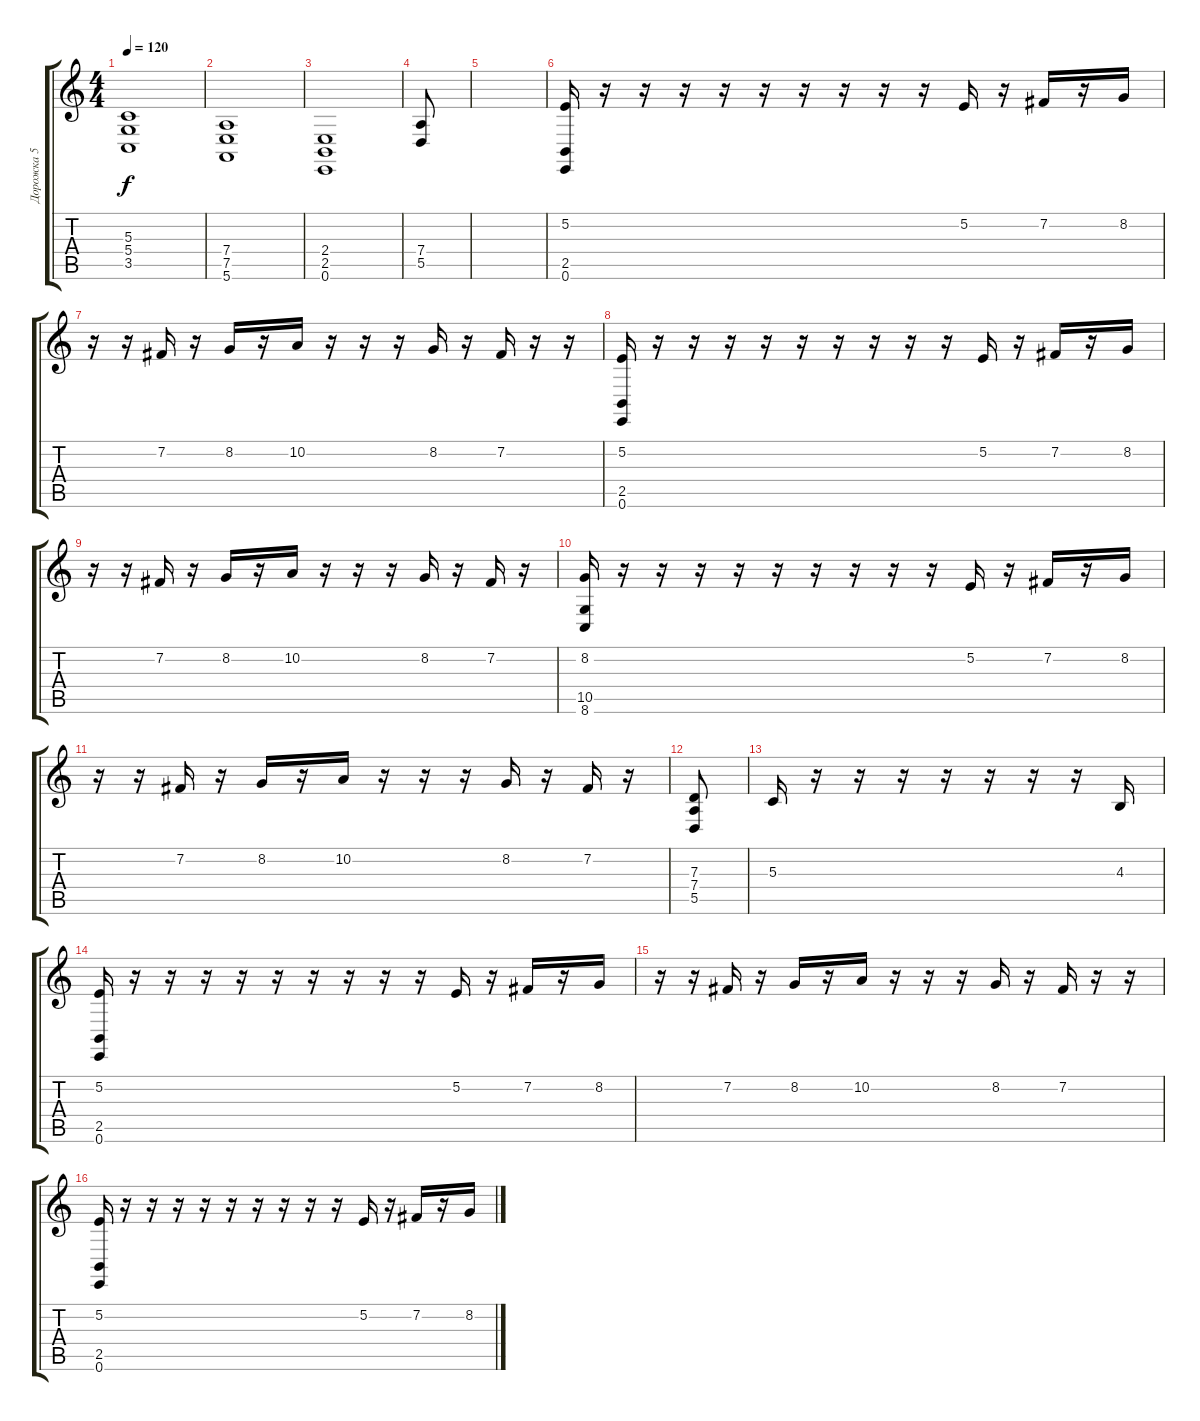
\track ("Дорожка 5" "Дорожка 5") {instrument churchorgan}
\staff {score tabs}
\tuning (E4 B3 G3 D3 A2 E2) {hide}
\ts (4 4)
\tempo 120
\clef g2
\ks c
(5.3 5.4 3.5).1{dy f} |
(7.4 7.5 5.6).1 |
(2.4 2.5 0.6).1 |
(7.4 5.5).8 |
|
(5.2 2.5 0.6).16 r.16 r.16 r.16 r.16 r.16 r.16 r.16 r.16 r.16 5.2.16 r.16 7.2.16 r.16 8.2.16 |
r.16 r.16 7.2.16 r.16 8.2.16 r.16 10.2.16 r.16 r.16 r.16 8.2.16 r.16 7.2.16 r.16 r.16 |
(5.2 2.5 0.6).16 r.16 r.16 r.16 r.16 r.16 r.16 r.16 r.16 r.16 5.2.16 r.16 7.2.16 r.16 8.2.16 |
r.16 r.16 7.2.16 r.16 8.2.16 r.16 10.2.16 r.16 r.16 r.16 8.2.16 r.16 7.2.16 r.16 |
(8.2 10.5 8.6).16 r.16 r.16 r.16 r.16 r.16 r.16 r.16 r.16 r.16 5.2.16 r.16 7.2.16 r.16 8.2.16 |
r.16 r.16 7.2.16 r.16 8.2.16 r.16 10.2.16 r.16 r.16 r.16 8.2.16 r.16 7.2.16 r.16 |
(7.3 7.4 5.5).8 |
5.3.16 r.16 r.16 r.16 r.16 r.16 r.16 r.16 4.3.16 |
(5.2 2.5 0.6).16 r.16 r.16 r.16 r.16 r.16 r.16 r.16 r.16 r.16 5.2.16 r.16 7.2.16 r.16 8.2.16 |
r.16 r.16 7.2.16 r.16 8.2.16 r.16 10.2.16 r.16 r.16 r.16 8.2.16 r.16 7.2.16 r.16 r.16 |
(5.2 2.5 0.6).16 r.16 r.16 r.16 r.16 r.16 r.16 r.16 r.16 r.16 5.2.16 r.16 7.2.16 r.16 8.2.16
